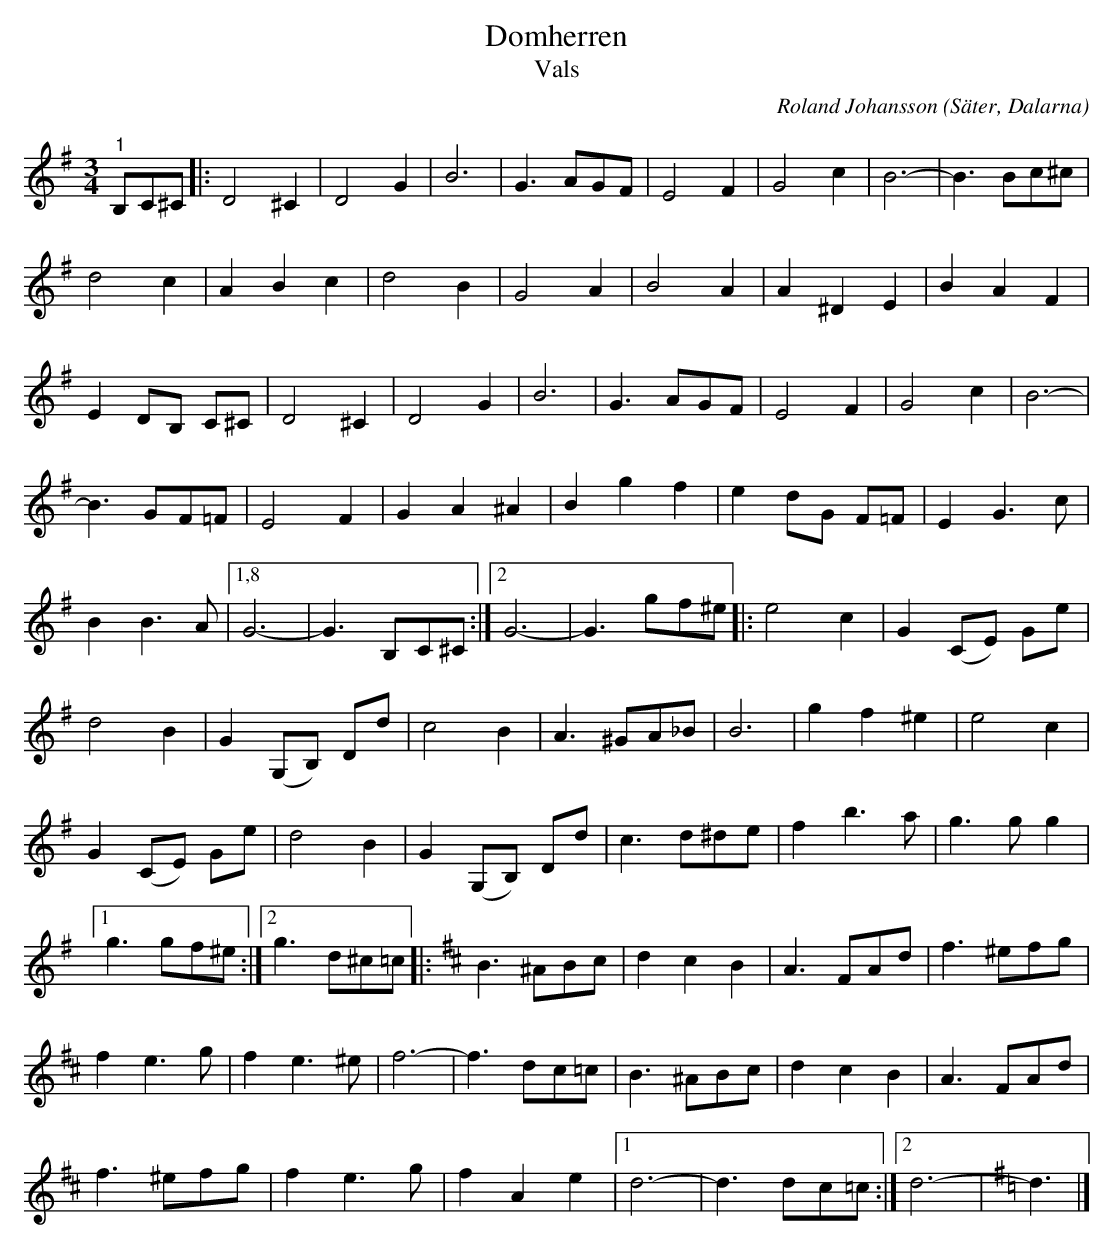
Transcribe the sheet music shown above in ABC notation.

X:1
T:Domherren
T:Vals
C:Roland Johansson
O:Säter, Dalarna
L:1/8
M:3/4
K:G
V:1
"^1" B,C^C |: D4 ^C2 | D4 G2 | B6 | G3 AGF | E4 F2 | G4 c2 | B6- | B3 Bc^c |
d4 c2 | A2 B2 c2 | d4 B2 | G4 A2 | B4 A2 | A2 ^D2 E2 | B2 A2 F2 |
E2 DB, C^C | D4 ^C2 | D4 G2 | B6 | G3 AGF | E4 F2 | G4 c2 | B6- |
B3 GF=F | E4 F2 | G2 A2 ^A2 | B2 g2 f2 | e2 dG F=F | E2 G3 c |
B2 B3 A |1,8 G6- | G3 B,C^C :|2 G6- | G3 gf^e |: e4 c2 | G2 (CE) Ge |
d4 B2 | G2 (G,B,) Dd | c4 B2 | A3 ^GA_B | B6 | g2 f2 ^e2 | e4 c2 |
G2 (CE) Ge | d4 B2 | G2 (G,B,) Dd | c3 d^de | f2 b3 a | g3 g g2 |1
g3 gf^e :|2 g3 d^c=c |:[K:D] B3 ^ABc | d2 c2 B2 | A3 FAd | f3 ^efg |
f2 e3 g | f2 e3 ^e | f6- | f3 dc=c | B3 ^ABc | d2 c2 B2 | A3 FAd |
f3 ^efg | f2 e3 g | f2 A2 e2 |1 d6- | d3 dc=c :|2 d6- |[K:G] d3 |]
